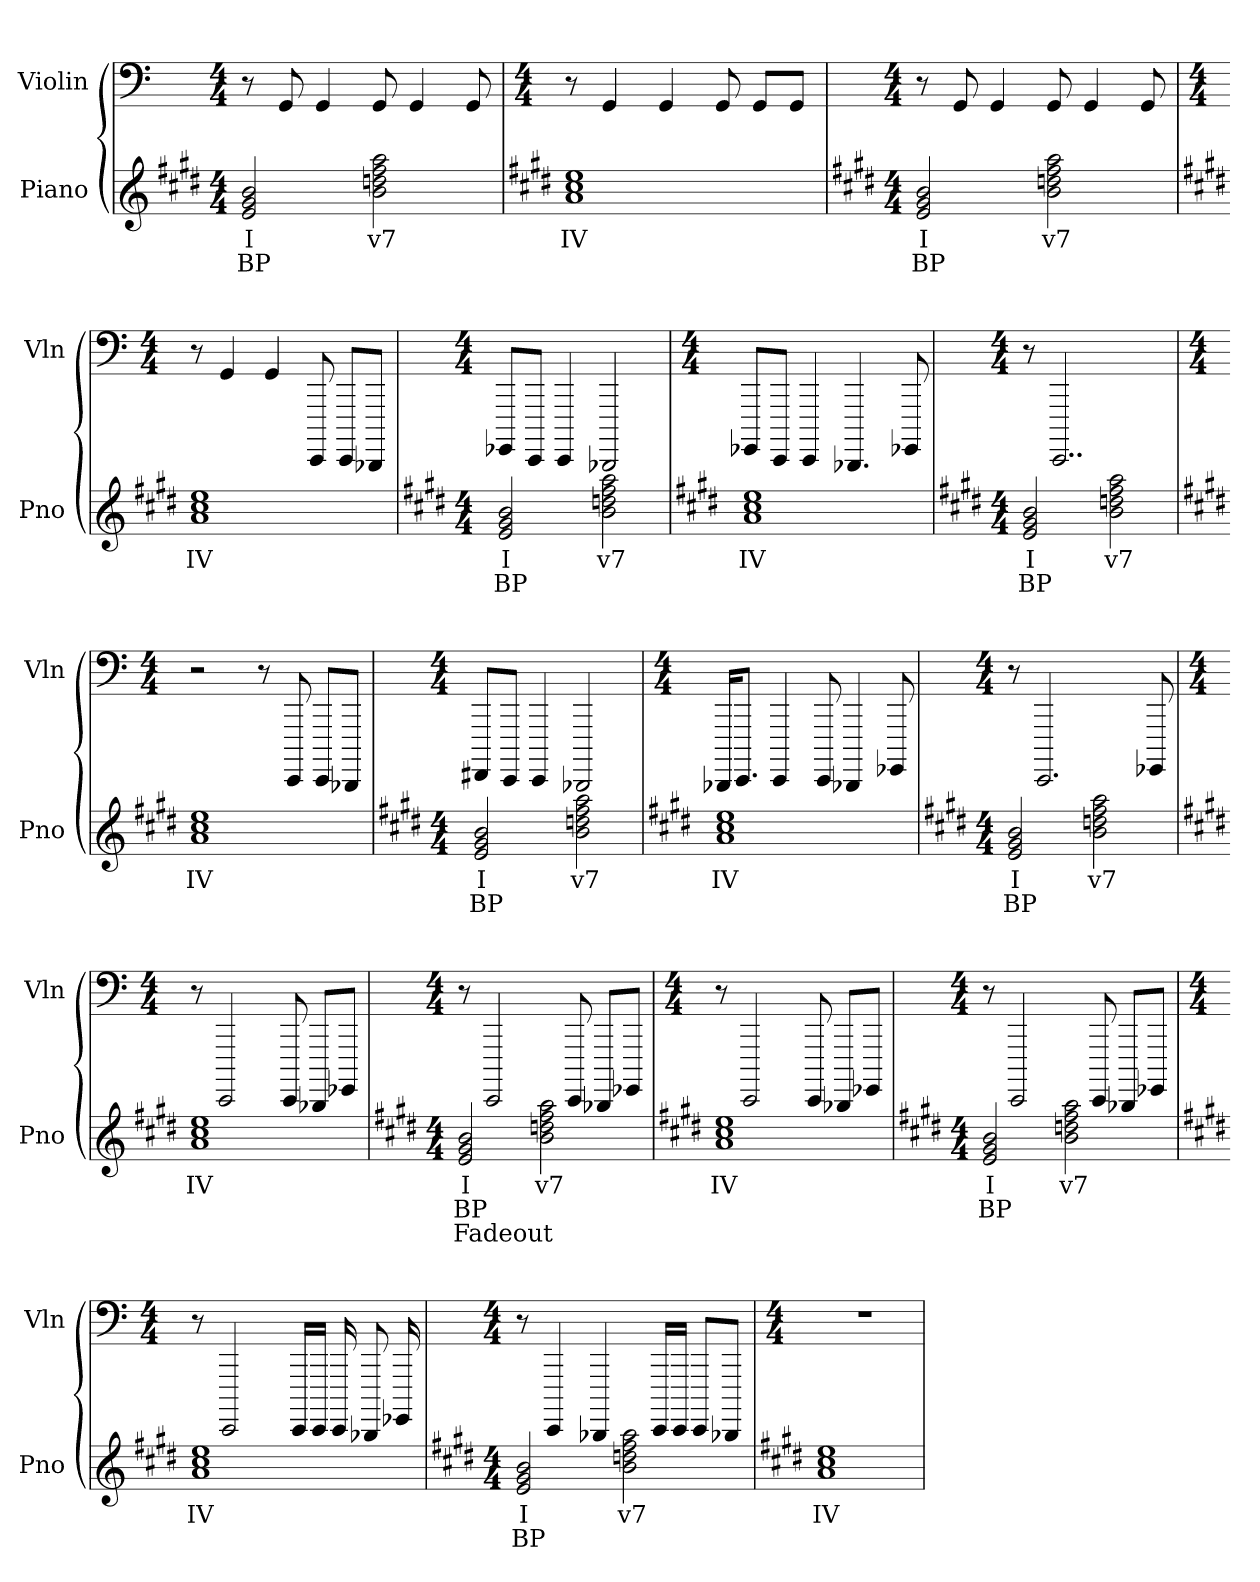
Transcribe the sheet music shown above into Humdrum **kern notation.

**kern	**text	**text	**text	**kern
*part2	*part2	*part2	*part2	*part1
*staff2	*staff2	*staff2	*staff2	*staff1
*I"Piano	*	*	*	*I"Violin
*I'Pno	*	*	*	*I'Vln
*k[f#c#g#d#]	*	*	*	*
*E:	*	*	*	*
*M4/4	*	*	*	*M4/4
=	=	=	=	=
2e 2g# 2b	I	BP	.	8r
.	.	.	.	8BBBBB
.	.	.	.	4BBBBB
2b 2ddn 2ff# 2aa	v7	.	.	8AAAAA
.	.	.	.	4BBBBB
.	.	.	.	8AAAAA
=	=	=	=	=
*k[f#c#g#d#]	*	*	*	*
*E:	*	*	*	*
*	*	*	*	*M4/4
1a 1cc# 1ee	IV	.	.	8r
.	.	.	.	4BBBBB
.	.	.	.	4GGGGG-X
.	.	.	.	8BBBBB
.	.	.	.	8BBBBBL
.	.	.	.	8BBBBBJ
=	=	=	=	=
*k[f#c#g#d#]	*	*	*	*
*E:	*	*	*	*
*M4/4	*	*	*	*M4/4
2e 2g# 2b	I	BP	.	8r
.	.	.	.	8BBBBB
.	.	.	.	4BBBBB
2b 2ddn 2ff# 2aa	v7	.	.	8AAAAA
.	.	.	.	4BBBBB
.	.	.	.	8AAAAA
=	=	=	=	=
*k[f#c#g#d#]	*	*	*	*
*E:	*	*	*	*
*	*	*	*	*M4/4
1a 1cc# 1ee	IV	.	.	8r
.	.	.	.	4BBBBB
.	.	.	.	4GGGGG-X
.	.	.	.	8EEEE
.	.	.	.	8EEEEL
.	.	.	.	8DDDD-XJ
=	=	=	=	=
*k[f#c#g#d#]	*	*	*	*
*E:	*	*	*	*
*M4/4	*	*	*	*M4/4
2e 2g# 2b	I	BP	.	8GGGG-XL
.	.	.	.	8EEEEJ
.	.	.	.	4EEEE
2b 2ddn 2ff# 2aa	v7	.	.	2DDDD-X
=	=	=	=	=
*k[f#c#g#d#]	*	*	*	*
*E:	*	*	*	*
*	*	*	*	*M4/4
1a 1cc# 1ee	IV	.	.	8GGGG-XL
.	.	.	.	8EEEEJ
.	.	.	.	4EEEE
.	.	.	.	4.DDDD-X
.	.	.	.	8GGGG-X
=	=	=	=	=
*k[f#c#g#d#]	*	*	*	*
*E:	*	*	*	*
*M4/4	*	*	*	*M4/4
2e 2g# 2b	I	BP	.	8r
.	.	.	.	2..EEEE
2b 2ddn 2ff# 2aa	v7	.	.	.
=	=	=	=	=
*k[f#c#g#d#]	*	*	*	*
*E:	*	*	*	*
*	*	*	*	*M4/4
1a 1cc# 1ee	IV	.	.	2r
.	.	.	.	8r
.	.	.	.	8EEEE
.	.	.	.	8EEEEL
.	.	.	.	8DDDD-XJ
=	=	=	=	=
*k[f#c#g#d#]	*	*	*	*
*E:	*	*	*	*
*M4/4	*	*	*	*M4/4
2e 2g# 2b	I	BP	.	8FFFF#XL
.	.	.	.	8EEEEJ
.	.	.	.	4EEEE
2b 2ddn 2ff# 2aa	v7	.	.	2DDDD-X
=	=	=	=	=
*k[f#c#g#d#]	*	*	*	*
*E:	*	*	*	*
*	*	*	*	*M4/4
1a 1cc# 1ee	IV	.	.	16DDDD-XKL
.	.	.	.	8.EEEEJ
.	.	.	.	4EEEE
.	.	.	.	8EEEE
.	.	.	.	4DDDD-X
.	.	.	.	8GGGG-X
=	=	=	=	=
*k[f#c#g#d#]	*	*	*	*
*E:	*	*	*	*
*M4/4	*	*	*	*M4/4
2e 2g# 2b	I	BP	.	8r
.	.	.	.	2.EEEE
2b 2ddn 2ff# 2aa	v7	.	.	.
.	.	.	.	8GGGG-X
=	=	=	=	=
*k[f#c#g#d#]	*	*	*	*
*E:	*	*	*	*
*	*	*	*	*M4/4
1a 1cc# 1ee	IV	.	.	8r
.	.	.	.	2EEEE
.	.	.	.	8EEEE
.	.	.	.	8DDDD-XL
.	.	.	.	8GGGG-XJ
=	=	=	=	=
*k[f#c#g#d#]	*	*	*	*
*E:	*	*	*	*
*M4/4	*	*	*	*M4/4
2e 2g# 2b	I	BP	Fadeout	8r
.	.	.	.	2EEEE
2b 2ddn 2ff# 2aa	v7	.	.	.
.	.	.	.	8EEEE
.	.	.	.	8DDDD-XL
.	.	.	.	8GGGG-XJ
=	=	=	=	=
*k[f#c#g#d#]	*	*	*	*
*E:	*	*	*	*
*	*	*	*	*M4/4
1a 1cc# 1ee	IV	.	.	8r
.	.	.	.	2EEEE
.	.	.	.	8EEEE
.	.	.	.	8DDDD-XL
.	.	.	.	8GGGG-XJ
=	=	=	=	=
*k[f#c#g#d#]	*	*	*	*
*E:	*	*	*	*
*M4/4	*	*	*	*M4/4
2e 2g# 2b	I	BP	.	8r
.	.	.	.	2EEEE
2b 2ddn 2ff# 2aa	v7	.	.	.
.	.	.	.	8EEEE
.	.	.	.	8DDDD-XL
.	.	.	.	8GGGG-XJ
=	=	=	=	=
*k[f#c#g#d#]	*	*	*	*
*E:	*	*	*	*
*	*	*	*	*M4/4
1a 1cc# 1ee	IV	.	.	8r
.	.	.	.	2EEEE
.	.	.	.	16EEEELL
.	.	.	.	16EEEEJJ
.	.	.	.	16EEEELL
.	.	.	.	8DDDD-X
.	.	.	.	16GGGG-XJk
=	=	=	=	=
*k[f#c#g#d#]	*	*	*	*
*E:	*	*	*	*
*M4/4	*	*	*	*M4/4
2e 2g# 2b	I	BP	.	8r
.	.	.	.	4EEEE
.	.	.	.	4DDDD-X
2b 2ddn 2ff# 2aa	v7	.	.	.
.	.	.	.	16EEEELL
.	.	.	.	16EEEEJJ
.	.	.	.	8EEEEL
.	.	.	.	8DDDD-XJ
=	=	=	=	=
*k[f#c#g#d#]	*	*	*	*
*E:	*	*	*	*
*	*	*	*	*M4/4
1a 1cc# 1ee	IV	.	.	1r
=	=	=	=	=
*-	*-	*-	*-	*-
